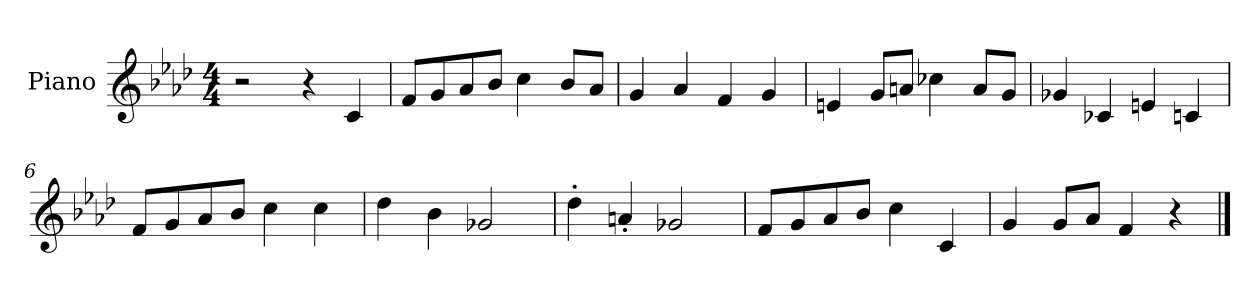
**kern
*part1
*staff1
*I"Piano
*I'Pno.
*clefG2
*k[b-e-a-d-]
*M4/4
*MM120
=1
2r
4r
4c/
=2
8f/L
8g/
8a-/
8b-/J
4cc\
8b-/L
8a-/J
=3
4g/
4a-/
4f/
4g/
=4
4en/
8g/L
8an/J
4cc-X\
8a/L
8g/J
=5
4g-X/
4c-X/
4en/
4cn/
=6
8f/L
8g/
8a-/
8b-/J
4cc\
4cc\
=7
4dd-\
4b-\
2g-X/
!!LO:LB:g=z
=8
4dd-'\
4an'/
2g-X/
=9
8f/L
8g/
8a-/
8b-/J
4cc\
4c/
=10
4g/
8g/L
8a-/J
4f/
4r
==
*-
